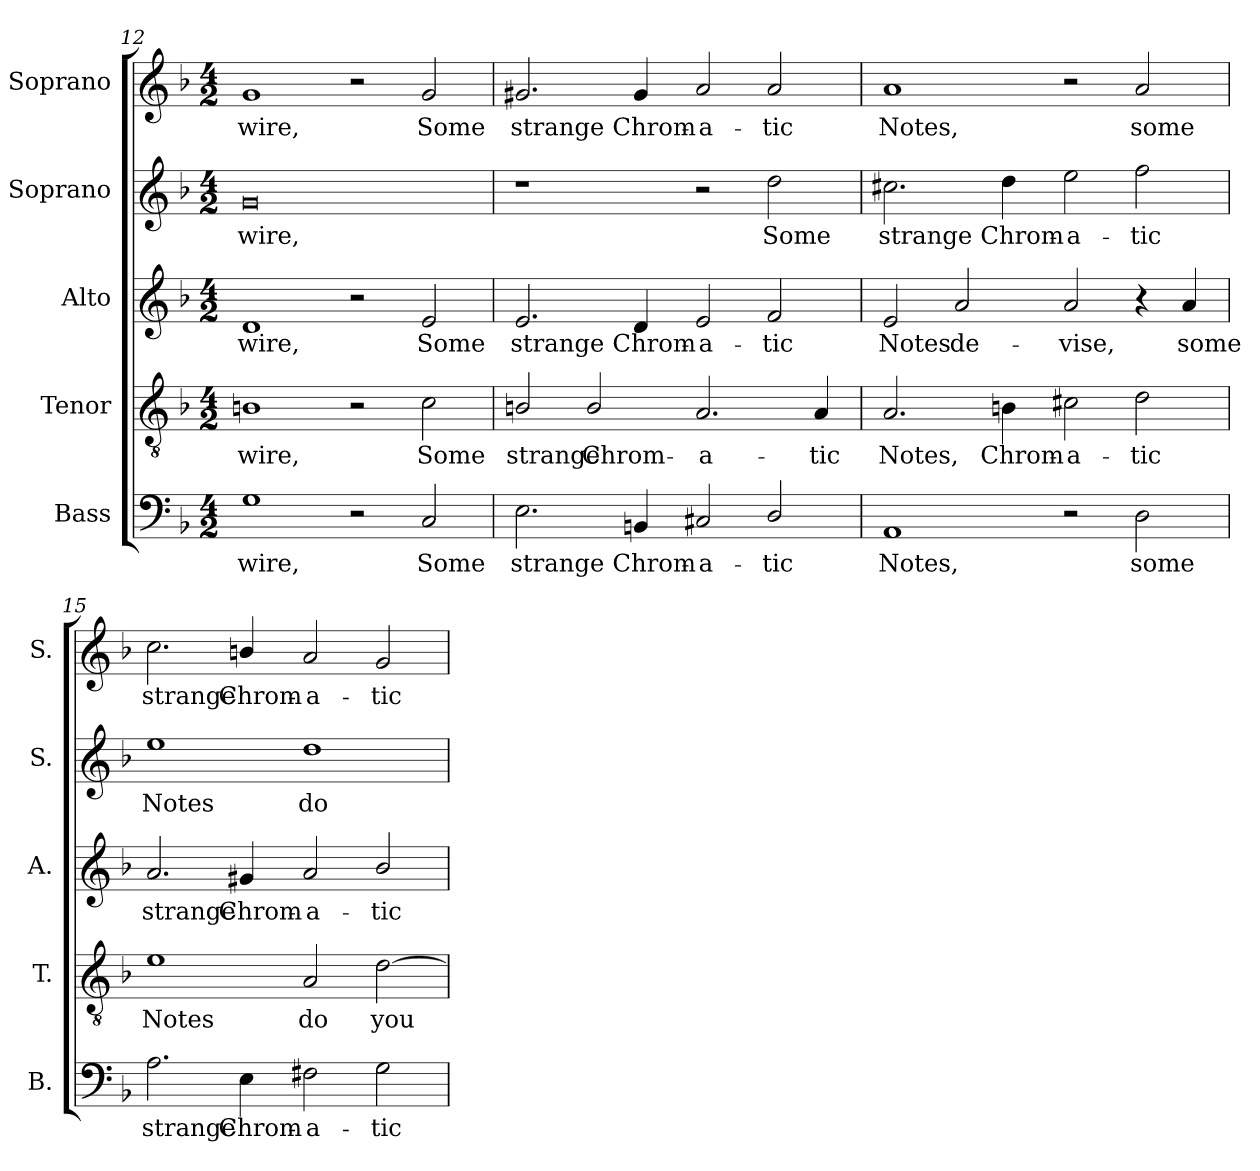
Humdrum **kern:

**kern	**text	**kern	**text	**kern	**text	**kern	**text	**kern	**text
*part5	*part5	*part4	*part4	*part3	*part3	*part2	*part2	*part1	*part1
*staff5	*staff5	*staff4	*staff4	*staff3	*staff3	*staff2	*staff2	*staff1	*staff1
*I"Bass	*	*I"Tenor	*	*I"Alto	*	*I"Soprano	*	*I"Soprano	*
*I'B.	*	*I'T.	*	*I'A.	*	*I'S.	*	*I'S.	*
*clefF4	*	*clefGv2	*	*clefG2	*	*clefG2	*	*clefG2	*
*	*	*ITrd7c12	*	*	*	*	*	*	*
*k[b-]	*	*k[b-]	*	*k[b-]	*	*k[b-]	*	*k[b-]	*
*F:	*	*F:	*	*F:	*	*F:	*	*F:	*
*M4/2	*	*M4/2	*	*M4/2	*	*M4/2	*	*M4/2	*
=12	=12	=12	=12	=12	=12	=12	=12	=12	=12
!	!LO:LY:b:color=#000000	!	!	!	!	!	!	!	!
!	!	!	!LO:LY:b:color=#000000	!	!	!	!	!	!
!	!	!	!	!	!LO:LY:b:color=#000000	!	!	!	!
!	!	!	!	!	!	!	!LO:LY:b:color=#000000	!	!
!	!	!	!	!	!	!	!	!	!LO:LY:b:color=#000000
1Gi	wire,	1BBni	wire,	1di	wire,	0gi	wire,	1gi	wire,
2r	.	2r	.	2r	.	.	.	2r	.
!	!LO:LY:b:color=#000000	!	!	!	!	!	!	!	!
!	!	!	!LO:LY:b:color=#000000	!	!	!	!	!	!
!	!	!	!	!	!LO:LY:b:color=#000000	!	!	!	!
!	!	!	!	!	!	!	!	!	!LO:LY:b:color=#000000
2Ci/	Some	2Ci\	Some	2ei/	Some	.	.	2gi/	Some
=13	=13	=13	=13	=13	=13	=13	=13	=13	=13
!	!LO:LY:b:color=#000000	!	!	!	!	!	!	!	!
!	!	!	!LO:LY:b:color=#000000	!	!	!	!	!	!
!	!	!	!	!	!LO:LY:b:color=#000000	!	!	!	!
!	!	!	!	!	!	!	!	!	!LO:LY:b:color=#000000
2.Ei\	strange	2BBni/	strange	2.ei/	strange	1r	.	2.g#Xi/	strange
!	!	!	!LO:LY:b:color=#000000	!	!	!	!	!	!
.	.	2BBi/	Chrom-	.	.	.	.	.	.
!	!LO:LY:b:color=#000000	!	!	!	!	!	!	!	!
!	!	!	!	!	!LO:LY:b:color=#000000	!	!	!	!
!	!	!	!	!	!	!	!	!	!LO:LY:b:color=#000000
4BBni/	Chrom-	.	.	4di/	Chrom-	.	.	4g#i/	Chrom-
!	!LO:LY:b:color=#000000	!	!	!	!	!	!	!	!
!	!	!	!LO:LY:b:color=#000000	!	!	!	!	!	!
!	!	!	!	!	!LO:LY:b:color=#000000	!	!	!	!
!	!	!	!	!	!	!	!	!	!LO:LY:b:color=#000000
2C#Xi/	-a-	2.AAi/	-a-	2ei/	-a-	2r	.	2ai/	-a-
!	!LO:LY:b:color=#000000	!	!	!	!	!	!	!	!
!	!	!	!	!	!LO:LY:b:color=#000000	!	!	!	!
!	!	!	!	!	!	!	!LO:LY:b:color=#000000	!	!
!	!	!	!	!	!	!	!	!	!LO:LY:b:color=#000000
2Di/	-tic	.	.	2fi/	-tic	2ddi\	Some	2ai/	-tic
!	!	!	!LO:LY:b:color=#000000	!	!	!	!	!	!
.	.	4AAi/	-tic	.	.	.	.	.	.
=14	=14	=14	=14	=14	=14	=14	=14	=14	=14
!	!LO:LY:b:color=#000000	!	!	!	!	!	!	!	!
!	!	!	!LO:LY:b:color=#000000	!	!	!	!	!	!
!	!	!	!	!	!LO:LY:b:color=#000000	!	!	!	!
!	!	!	!	!	!	!	!LO:LY:b:color=#000000	!	!
!	!	!	!	!	!	!	!	!	!LO:LY:b:color=#000000
1AAi	Notes,	2.AAi/	Notes,	2ei/	Notes	2.cc#Xi\	strange	1ai	Notes,
!	!	!	!	!	!LO:LY:b:color=#000000	!	!	!	!
.	.	.	.	2ai/	de-	.	.	.	.
!	!	!	!LO:LY:b:color=#000000	!	!	!	!	!	!
!	!	!	!	!	!	!	!LO:LY:b:color=#000000	!	!
.	.	4BBni\	Chrom-	.	.	4ddi\	Chrom-	.	.
!	!	!	!LO:LY:b:color=#000000	!	!	!	!	!	!
!	!	!	!	!	!LO:LY:b:color=#000000	!	!	!	!
!	!	!	!	!	!	!	!LO:LY:b:color=#000000	!	!
2r	.	2C#Xi\	-a-	2ai/	-vise,	2eei\	-a-	2r	.
!	!LO:LY:b:color=#000000	!	!	!	!	!	!	!	!
!	!	!	!LO:LY:b:color=#000000	!	!	!	!	!	!
!	!	!	!	!	!	!	!LO:LY:b:color=#000000	!	!
!	!	!	!	!	!	!	!	!	!LO:LY:b:color=#000000
2Di\	some	2Di\	-tic	4r	.	2ffi\	-tic	2ai/	some
!	!	!	!	!	!LO:LY:b:color=#000000	!	!	!	!
.	.	.	.	4ai/	some	.	.	.	.
!!LO:PB:g=z
=15	=15	=15	=15	=15	=15	=15	=15	=15	=15
!	!LO:LY:b:color=#000000	!	!	!	!	!	!	!	!
!	!	!	!LO:LY:b:color=#000000	!	!	!	!	!	!
!	!	!	!	!	!LO:LY:b:color=#000000	!	!	!	!
!	!	!	!	!	!	!	!LO:LY:b:color=#000000	!	!
!	!	!	!	!	!	!	!	!	!LO:LY:b:color=#000000
2.Ai\	strange	1Ei	Notes	2.ai/	strange	1eei	Notes	2.cci\	strange
!	!LO:LY:b:color=#000000	!	!	!	!	!	!	!	!
!	!	!	!	!	!LO:LY:b:color=#000000	!	!	!	!
!	!	!	!	!	!	!	!	!	!LO:LY:b:color=#000000
4Ei\	Chrom-	.	.	4g#Xi/	Chrom-	.	.	4bni/	Chrom-
!	!LO:LY:b:color=#000000	!	!	!	!	!	!	!	!
!	!	!	!LO:LY:b:color=#000000	!	!	!	!	!	!
!	!	!	!	!	!LO:LY:b:color=#000000	!	!	!	!
!	!	!	!	!	!	!	!LO:LY:b:color=#000000	!	!
!	!	!	!	!	!	!	!	!	!LO:LY:b:color=#000000
2F#Xi\	-a-	2AAi/	do	2ai/	-a-	1ddi	do	2ai/	-a-
!	!LO:LY:b:color=#000000	!	!	!	!	!	!	!	!
!	!	!	!LO:LY:b:color=#000000	!	!	!	!	!	!
!	!	!	!	!	!LO:LY:b:color=#000000	!	!	!	!
!	!	!	!	!	!	!	!	!	!LO:LY:b:color=#000000
2Gi\	-tic	[2Di\	you	2b-i/	-tic	.	.	2gi/	-tic
=	=	=	=	=	=	=	=	=	=
*-	*-	*-	*-	*-	*-	*-	*-	*-	*-
